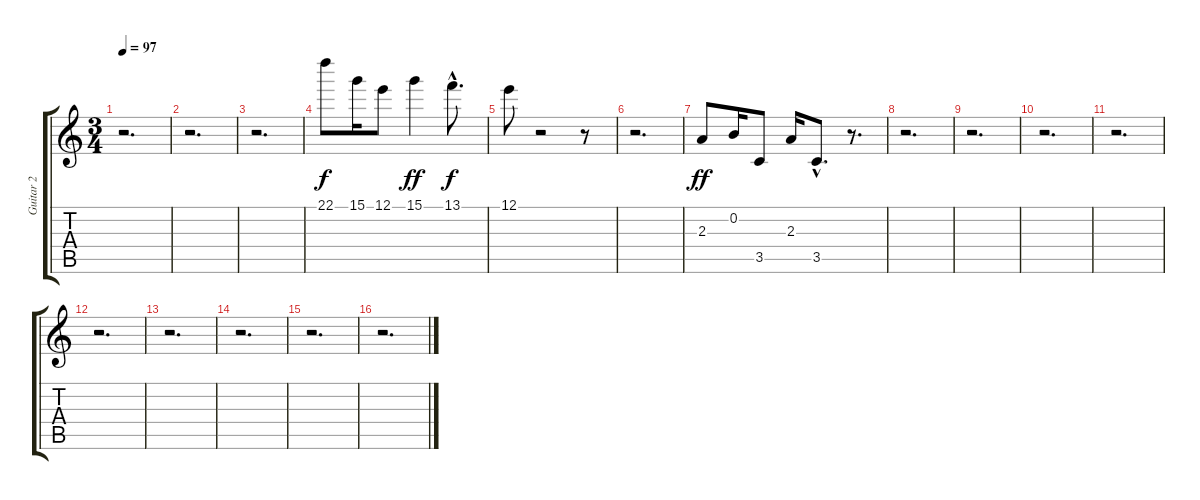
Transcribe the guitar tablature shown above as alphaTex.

\track ("Guitar 2" "Guitar 2") {instrument acousticguitarsteel}
\staff {score tabs}
\tuning (E4 B3 G3 D3 A2 E2) {hide}
\ts (3 4)
\tempo 97
\clef g2
\ks c
r.2{d dy ff} |
r.2{d} |
r.2{d} |
22.1.8{dy f} 15.1.16 12.1.8 15.1.4{dy ff} 13.1{hac}.8{d dy f} |
12.1.8 r.2 r.8 |
r.2{d} |
2.3.8{dy ff} 0.2.16 3.5.8 2.3.16 3.5{hac}.8{d} r.8{d} |
r.2{d} |
r.2{d} |
r.2{d} |
r.2{d} |
r.2{d} |
r.2{d} |
r.2{d} |
r.2{d} |
r.2{d}
